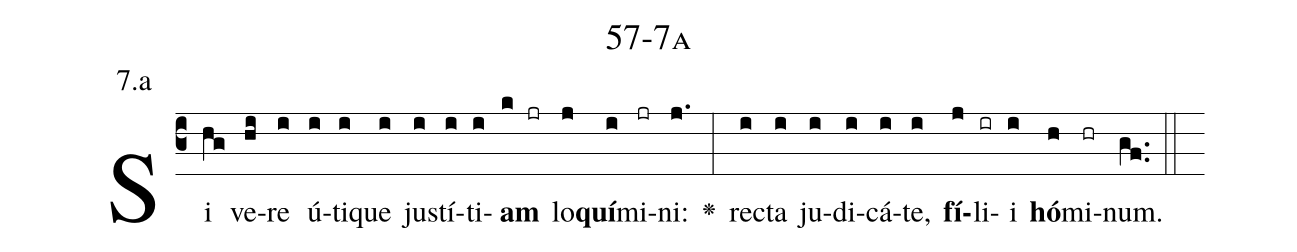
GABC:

name: 57-7a;
annotation: 7.a;
%%
(c3)Si(hg) ve(hi)re(i) ú(i)ti(i)que(i) jus(i)tí(i)ti(i)<b>am</b>(k jr) lo(j)<b>quí</b>(i)mi(jr)ni:(j.) <v>\greheightstar</v>(:) rec(i)ta(i) ju(i)di(i)cá(i)te,(i) <b>fí</b>(j)li(ir)i(i) <b>hó</b>(h)mi(hr)num.(gf..) (::)


%E(i) u(i) o(j) u(i) a(h) e.(gf..) (::)
